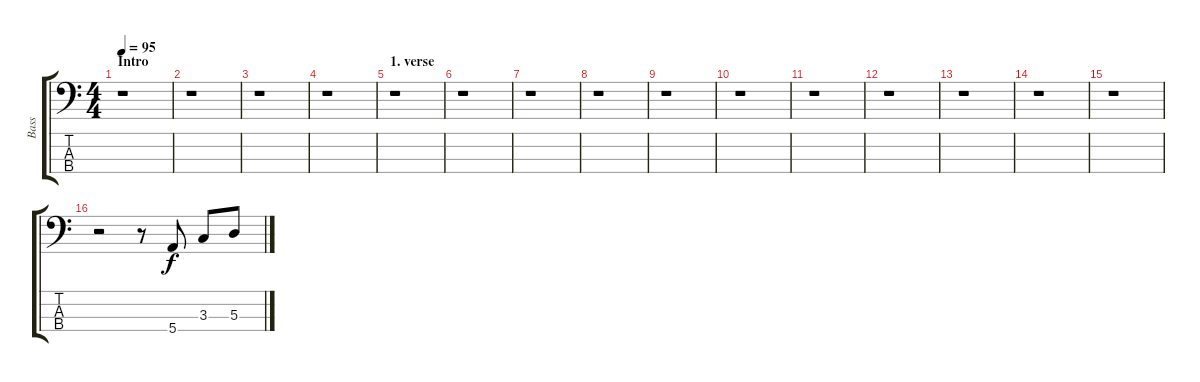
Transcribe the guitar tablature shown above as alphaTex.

\track ("Bass" "Bass") {instrument electricbassfinger}
\staff {score tabs}
\tuning (G2 D2 A1 E1) {hide}
\ts (4 4)
\section ("" "Intro")
\tempo 95
\clef f4
\ks c
r.1{dy f instrument electricbassfinger} |
r.1 |
r.1 |
r.1 |
\section ("" "1. verse")
r.1 |
r.1 |
r.1 |
r.1 |
r.1 |
r.1 |
r.1 |
r.1 |
r.1 |
r.1 |
r.1 |
r.2 r.8 5.4.8 3.3.8 5.3.8
